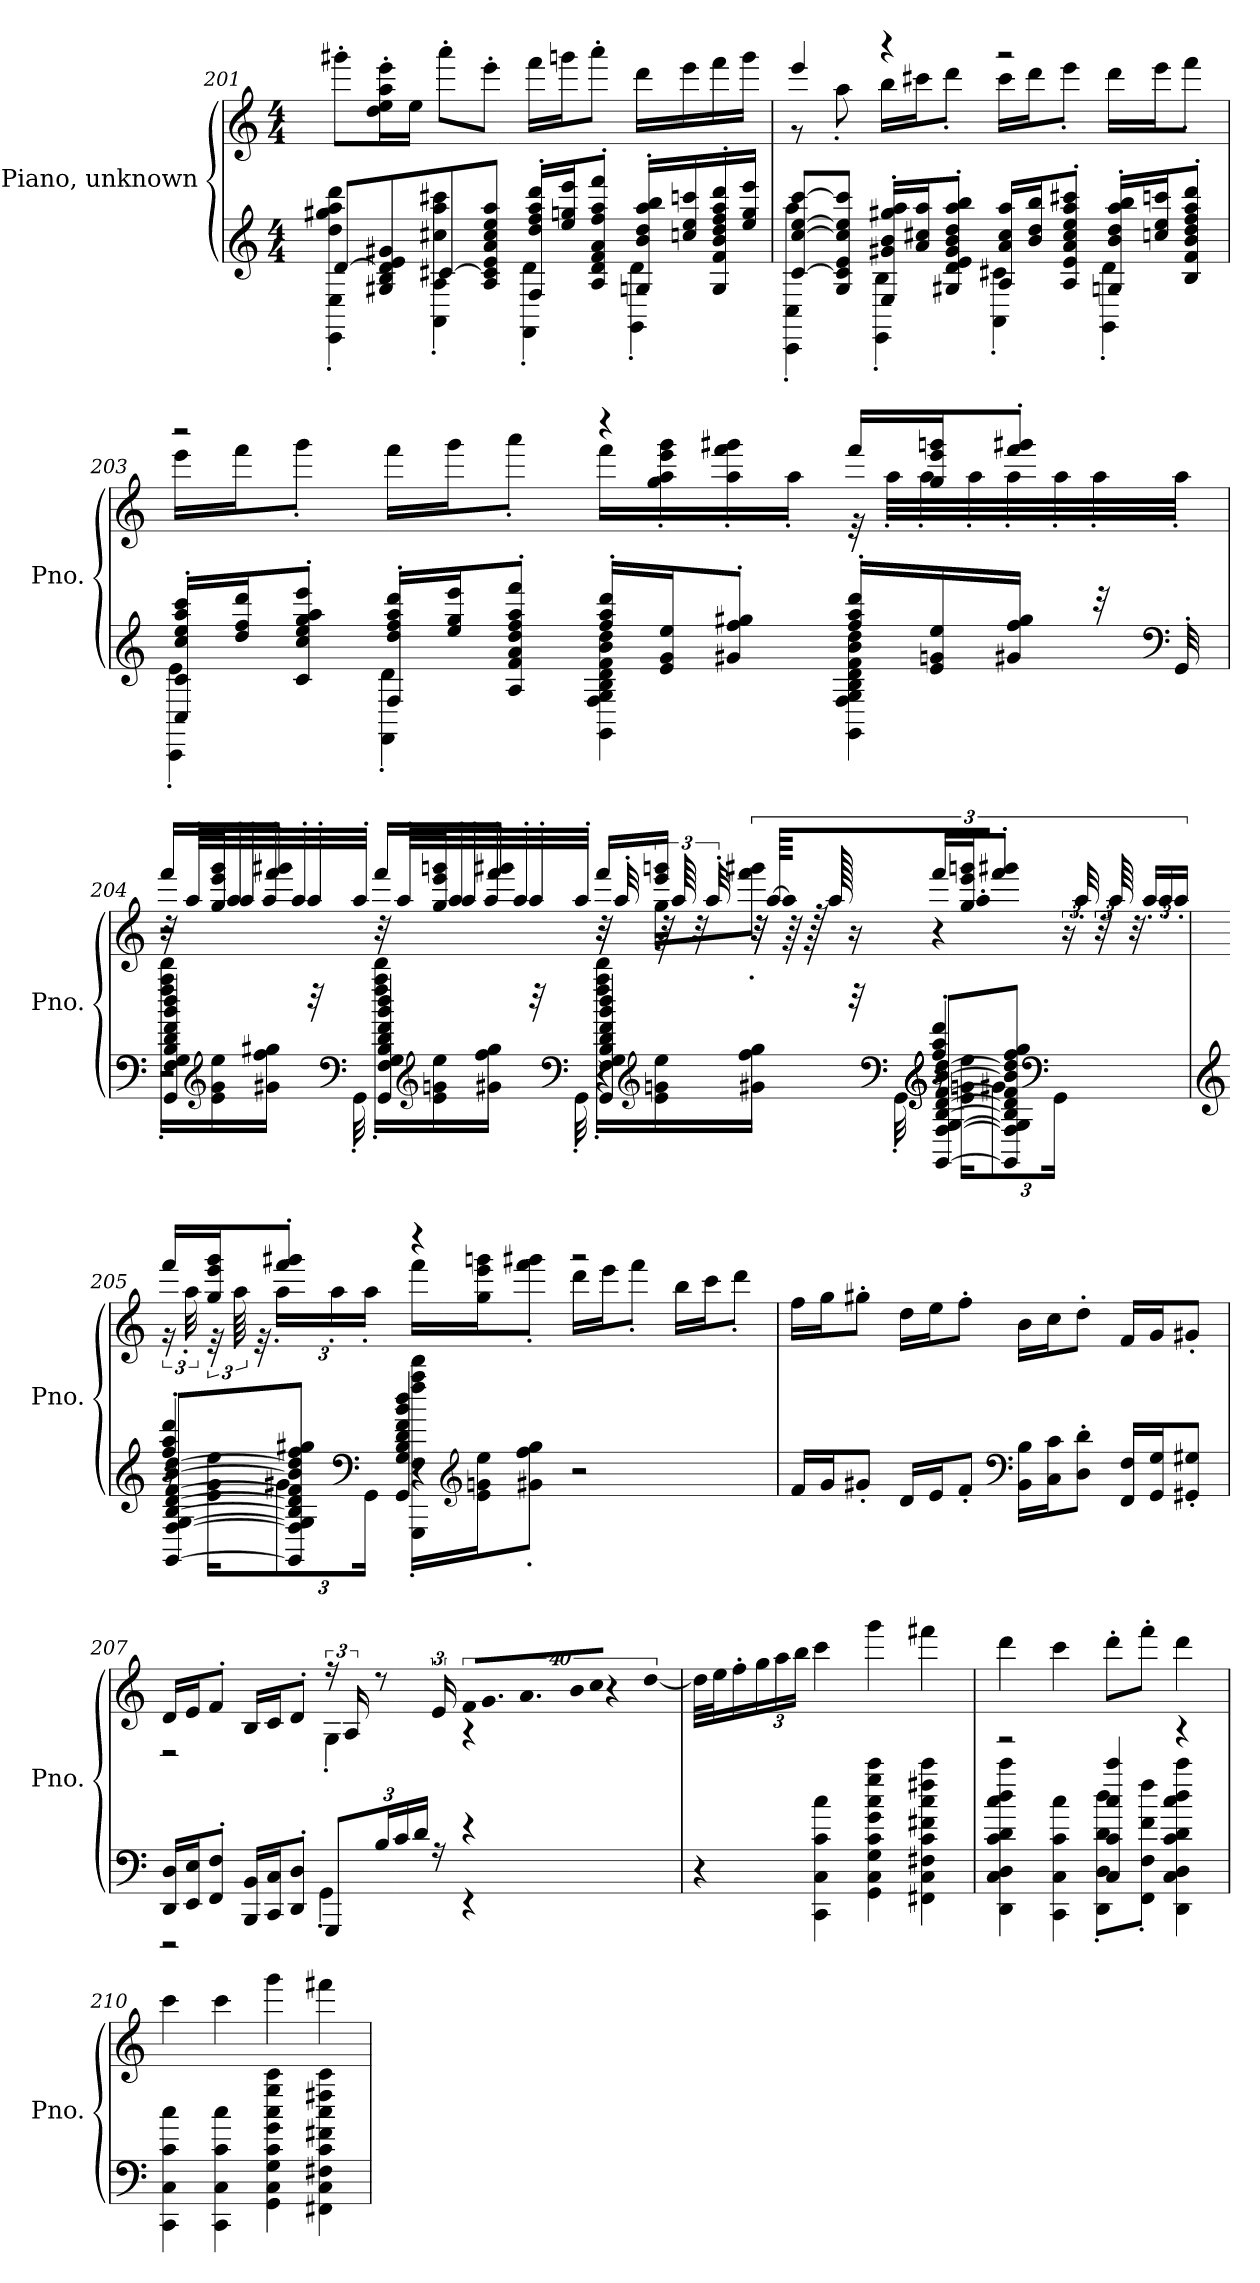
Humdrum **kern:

**kern	**kern
*part1	*part1
*staff2	*staff1
*I"Piano, unknown	*
*I'Pno.	*
!!LO:LB:g=z
*clefG2	*clefG2
*k[]	*k[]
*M4/4	*M4/4
=201	=201
*^	*
[8d/L	4EE\' 4E\' 4dd\' 4gg#X\' 4aa\' 4ddd\'	8ggg#X'\L
8G#X/ 8B/ 8d/] 8e/ 8g#X/	.	16dd\' 16ee\' 16aa\' 16eee\'L
.	.	16ee\JJ
[8c#X/	4AA\' 4A\' 4cc#X\' 4aa\' 4ccc#X\'	8aaa'\L
8A/ 8c#/] 8e/ 8a/ 8cc#/ 8ee/ 8aa/J	.	8eee'\J
16F/' 16dd/' 16ff/' 16aa/' 16ddd/'LL	4FF\' 4d\'	16fff\LL
16ee/ 16ggn/ 16eee/J	.	16gggn\J
8A/' 8d/' 8f/' 8a/' 8ff/' 8aa/' 8fff/'J	.	8aaa'\J
16Gn/' 16b/' 16dd/' 16aa/' 16bb/'LL	4GG\' 4d\'	16ddd\LL
16ccn/ 16ee/ 16cccn/	.	16eee\
16G/' 16f/' 16b/' 16dd/' 16ff/' 16aa/' 16ddd/'	.	16fff\
16ee/ 16gg/ 16eee/JJ	.	16ggg\JJ
=202	=202	=202
*	*	*^
[8c/ [8cc/ [8ee/ [8ccc/L	4CC\' 4C\' 4aa\'	4eee/	8r
8G/ 8c/] 8e/ 8cc/] 8ee/] 8ccc/]J	.	.	8aa'\
16E/' 16g#X/' 16b/' 16gg#X/' 16aa/'LL	4EE\' 4B\'	4r	16bb\LL
16a/ 16cc#X/ 16aa/J	.	.	16ccc#X\J
8G#X/' 8d/' 8e/' 8g#/' 8b/' 8dd/' 8aa/' 8bb/'J	.	.	8ddd'\J
16A/ 16a/ 16cc#/ 16aa/LL	4AA\' 4c#X\'	2r	16ccc#\LL
16b/ 16dd/ 16bb/J	.	.	16ddd\J
8A/' 8e/' 8a/' 8cc#/' 8ee/' 8aa/' 8ccc#X/'J	.	.	8eee'\J
16Gn/' 16b/' 16dd/' 16aa/' 16bb/'LL	4GG\' 4d\'	.	16ddd\LL
16ccn/ 16ee/ 16cccn/J	.	.	16eee\J
8B/' 8f/' 8b/' 8dd/' 8ff/' 8aa/' 8ddd/'J	.	.	8fff'\J
!!LO:LB:g=z	!!
=203	=203	=203	=203
16C/' 16c/' 16cc/' 16ee/' 16aa/' 16ccc/'LL	4CC\' 4e\'	2r	16eee\LL
16dd/ 16ff/ 16ddd/J	.	.	16fff\J
8c/' 8cc/' 8ee/' 8gg/' 8aa/' 8eee/'J	.	.	8ggg'\J
16F/' 16dd/' 16ff/' 16aa/' 16ddd/'LL	4FF\' 4d\'	.	16fff\LL
16ee/ 16gg/ 16eee/J	.	.	16ggg\J
8A/' 8f/' 8a/' 8dd/' 8ff/' 8aa/' 8fff/'J	.	.	8aaa'\J
16ff/' 16aa/' 16ddd/'LL	4GG\ 4F\ 4G\ 4B\ 4d\ 4f\ 4b\ 4dd\	4r	16fff\LL
16e/ 16g/ 16ee/J	.	.	16gg\' 16aa\' 16eee\' 16ggg\'
8g#X/' 8ff/' 8gg#X/'J	.	.	16aa\' 16fff\' 16ggg#X\'
.	.	.	16aa'\JJ
16ff/' 16aa/' 16ddd/'LL	4GG\ 4F\ 4G\ 4B\ 4d\ 4f\ 4b\ 4dd\	16fff/LL	32r
.	.	.	32aa'\LLL
16e/ 16gn/ 16ee/	.	16gg/ 16eee/ 16gggn/J	32aa'\
.	.	.	32aa'\
16g#X/ 16ff/ 16gg#/JJ	.	8fff/' 8ggg#X/'J	32aa'\
.	.	.	32aa'\
32r	.	.	32aa'\
*clefF4	*	*	*
32GG'/	.	.	32aa'\JJJ
!!LO:LB:g=z
=204	=204	=204	=204
*	*^	*	*^
2r	16ff\' 16aa\' 16ddd\'LL	4GG/ 4F/ 4G/ 4B/ 4d/ 4f/ 4b/ 4dd/	16fff/LL	2r	32r
.	.	.	.	.	32aa'/LLL
*clefG2	*	*	*	*	*
.	16e\ 16g\ 16ee\	.	16gg/ 16eee/ 16ggg/J	.	32aa'/
.	.	.	.	.	32aa'/
.	16g#X\ 16ff\ 16gg#X\JJ	.	8fff/' 8ggg#X/'J	.	32aa'/
.	.	.	.	.	32aa'/
.	32r	.	.	.	32aa'/
*clefF4	*	*	*	*	*
.	32GG'\	.	.	.	32aa'/JJJ
.	16ff\' 16aa\' 16ddd\'LL	4GG/ 4F/ 4G/ 4B/ 4d/ 4f/ 4b/ 4dd/	16fff/LL	.	32r
.	.	.	.	.	32aa'/LLL
*clefG2	*	*	*	*	*
.	16e\ 16gn\ 16ee\	.	16gg/ 16eee/ 16gggn/J	.	32aa'/
.	.	.	.	.	32aa'/
.	16g#X\ 16ff\ 16gg#\JJ	.	8fff/' 8ggg#X/'J	.	32aa'/
.	.	.	.	.	32aa'/
.	32r	.	.	.	32aa'/
*clefF4	*	*	*	*	*
.	32GG'\	.	.	.	32aa'/JJJ
4r	16ff\' 16aa\' 16ddd\'LL	4GG/ 4F/ 4G/ 4B/ 4d/ 4f/ 4b/ 4dd/	16fff/LL	16r	32r
.	.	.	.	.	32aa'/
*clefG2	*	*	*	*	*
.	16e\ 16gn\ 16ee\	.	16eee/ 16gggn/JJ	16gg\KL	96r
.	.	.	.	.	96aa/
.	.	.	.	.	48r
.	.	.	.	.	48aa'/
.	16g#X\ 16ff\ 16gg#\JJ	.	32r	8fff\' 8ggg#X\'J	48r
.	.	.	.	.	[96aa/KKLL
.	.	.	64r	.	16aa/]
.	.	.	128r	.	.
.	.	.	128aa/	.	.
.	32r	.	16r	.	.
*clefF4	*	*	*	*	*
.	32GG'\	.	.	.	32aa'/JJk
*clefG2	*	*	*	*	*
4ff/' 4aa/' 4ddd/'	16r	[8GG/ [8F/ [8G/ [8B/ [8d/ [8f/ [8b/ [8dd/L	16fff/LL	4r	24r
.	.	.	.	.	48aa'/
.	16e\ 16gn\ 16ee\KL	.	16gg/ 16eee/ 16gggn/J	.	48r
.	.	.	.	.	96aa/
.	.	.	.	.	32r
*	*Xbrackettup	*	*	*	*Xbrackettup
.	12g#X\	8GG/] 8F/] 8G/] 8B/] 8d/] 8f/] 8b/] 8dd/] 8ff/ 8gg#/J	8fff/' 8ggg#X/'J	.	24aa'/LL
.	.	.	.	.	24aa'/
*clefF4	*	*	*	*	*
.	24GG\Jk	.	.	.	24aa'/JJ
*	*	*	*v	*v	*v
!!LO:PB:g=z
=205	=205	=205	=205
*clefG2	*	*	*
*	*	*	*^
*	*	*	*	*brackettup
4ff/' 4aa/' 4ddd/'	16r	[8GG/ [8F/ [8G/ [8B/ [8d/ [8f/ [8b/ [8dd/L	16fff/LL	24r
.	.	.	.	48aa'\
.	16e\ 16g\ 16ee\KL	.	16gg/ 16eee/ 16ggg/J	48r
.	.	.	.	96aa\
.	.	.	.	32r
*	*	*	*	*Xbrackettup
.	12g#X\	8GG/] 8F/] 8G/] 8B/] 8d/] 8f/] 8b/] 8dd/] 8ff/ 8gg#X/J	8fff/' 8ggg#X/'J	24aa'\LL
.	.	.	.	24aa'\
*clefF4	*	*	*	*
.	24GG\Jk	.	.	24aa'\JJ
4r	16GGG\' 16F\' 16ff\' 16aa\' 16ddd\'LL	4GG/ 4G/ 4B/ 4d/ 4f/ 4b/ 4dd/	4r	16fff\LL
*clefG2	*	*	*	*
.	16e\ 16gn\ 16ee\J	.	.	16gg\ 16eee\ 16gggn\J
.	8g#X\' 8ff\' 8gg#\'J	.	.	8fff\' 8ggg#X\'J
2r	2r	2r	2r	16ddd\LL
.	.	.	.	16eee\J
.	.	.	.	8fff'\J
.	.	.	.	16bb\LL
.	.	.	.	16ccc\J
.	.	.	.	8ddd'\J
*v	*v	*v	*	*
*	*v	*v
=206	=206
16f/LL	16ff\LL
16g/J	16gg\J
8g#X'/J	8gg#X'\J
16d/LL	16dd\LL
16e/J	16ee\J
8f'/J	8ff'\J
*clefF4	*
16BB\ 16B\LL	16b\LL
16C\ 16c\J	16cc\J
8D\' 8d\'J	8dd'\J
16FF/ 16F/LL	16f/LL
16GG/ 16G/J	16g/J
8GG#X/' 8G#X/'J	8g#X'/J
!!LO:LB:g=z
=207	=207
*^	*^
16DD/ 16D/LL	2r	16d/LL	2r
16EE/ 16E/J	.	16e/J	.
8FF/' 8F/'J	.	8f'/J	.
16BBB/ 16BB/LL	.	16B/LL	.
16CC/ 16C/J	.	16c/J	.
8DD/' 8D/'J	.	8d'/J	.
*	*	*brackettup	*
12GGG/L	4GG'\	24r	4G'\
.	.	24A/	.
24B/L	.	8r	.
*brackettup	*	*	*
24c/	.	.	.
24d/JJ	.	.	.
24r	.	24e/	.
!	!	!LO:N:vis=32	!
4r	4r	640%23f/LLL	4r
!	!	!LO:N:vis=32.	!
.	.	1920%103g/	.
!	!	!LO:N:vis=32.	!
.	.	1920%103a/	.
!	!	!LO:N:vis=32	!
.	.	640%23b/	.
!	!	!LO:N:vis=32	!
.	.	640%23cc/JJJ	.
!	!	!LO:N:vis=64	!
.	.	960%17r	.
!	!	!LO:N:vis=64	!
.	.	[960%17dd/	.
1920ryy	1920ryy	.	1920ryy
*v	*v	*	*
*	*v	*v
=208	=208
4r	32dd\LLL]
.	32ee\J
.	16ff'\
*	*Xbrackettup
.	24gg\
.	24aa\
.	24bb\JJ
4CC\ 4C\ 4c\ 4cc\	4ccc\
4GG\ 4C\ 4G\ 4c\ 4g\ 4cc\ 4gg\ 4ccc\	4ggg\
4FF#X\ 4C\ 4F#X\ 4c\ 4f#X\ 4cc\ 4ff#X\ 4ccc\	4fff#X\
=209	=209
*^	*
2r	4DD\ 4C\ 4D\ 4c\ 4d\ 4cc\ 4dd\ 4ccc\	4ddd\
.	4CC\ 4C\ 4c\ 4cc\	4ccc\
4C/ 4c/ 4cc/ 4ccc/	8DD\' 8D\' 8d\' 8dd\'L	8ddd'\L
.	8FF\' 8F\' 8f\' 8ff\'J	8fff'\J
4r	4DD\ 4C\ 4D\ 4c\ 4d\ 4cc\ 4dd\ 4ccc\	4ddd\
*v	*v	*
!!LO:LB:g=z
=210	=210
4CC\ 4C\ 4c\ 4cc\	4ccc\
4CC\ 4C\ 4c\ 4cc\	4ccc\
4GG\ 4C\ 4G\ 4c\ 4g\ 4cc\ 4gg\ 4ccc\	4ggg\
4FF#X\ 4C\ 4F#X\ 4c\ 4f#X\ 4cc\ 4ff#X\ 4ccc\	4fff#X\
=	=
*-	*-
